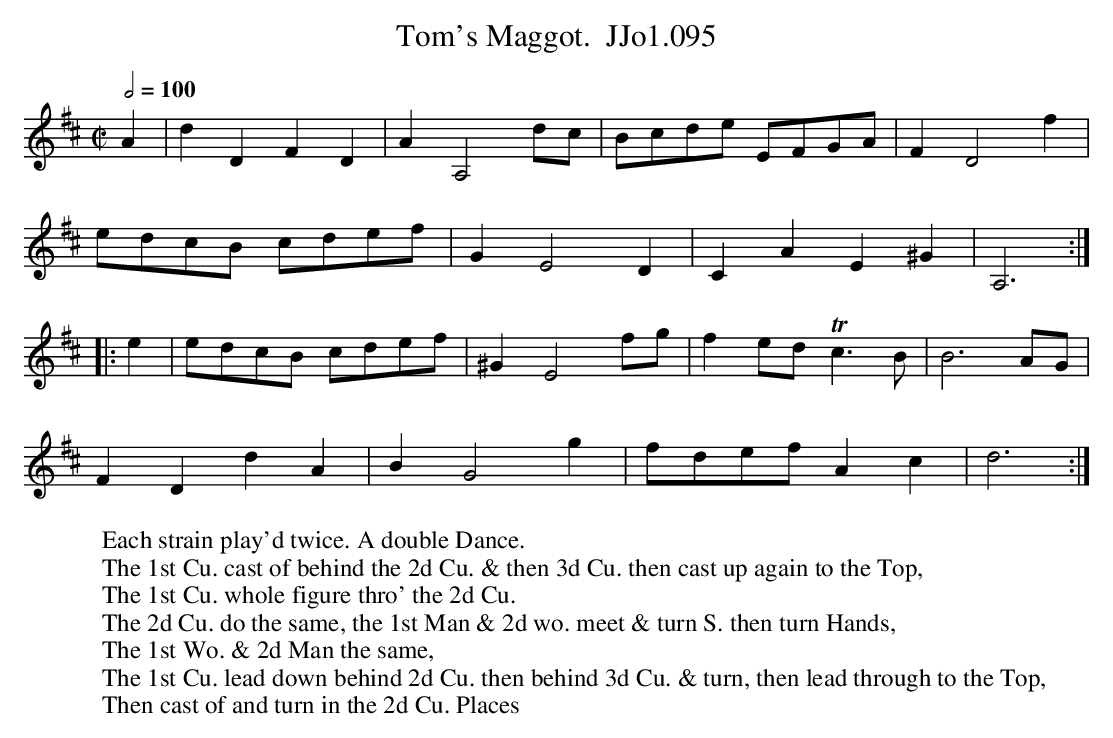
X:1
T:Tom's Maggot.  JJo1.095
M:C|
L:1/8
Q:1/2=100
K:D
A2 |\
d2D2 F2D2 | A2 A,4 dc | Bcde EFGA | F2 D4 f2 |
edcB cdef | G2 E4 D2 | C2A2 E2^G2 | A,6 :|
|: e2 |edcB cdef | ^G2 E4 fg | f2ed Tc3B | B6 AG |
F2D2 d2A2 | B2 G4 g2 | fdef A2c2 | d6 :|
W:Each strain play'd twice. A double Dance.
W:The 1st Cu. cast of behind the 2d Cu. & then 3d Cu. then cast up again to the Top,
W:The 1st Cu. whole figure thro' the 2d Cu.
W:The 2d Cu. do the same, the 1st Man & 2d wo. meet & turn S. then turn Hands,
W:The 1st Wo. & 2d Man the same,
W:The 1st Cu. lead down behind 2d Cu. then behind 3d Cu. & turn, then lead through to the Top,
W:Then cast of and turn in the 2d Cu. Places
